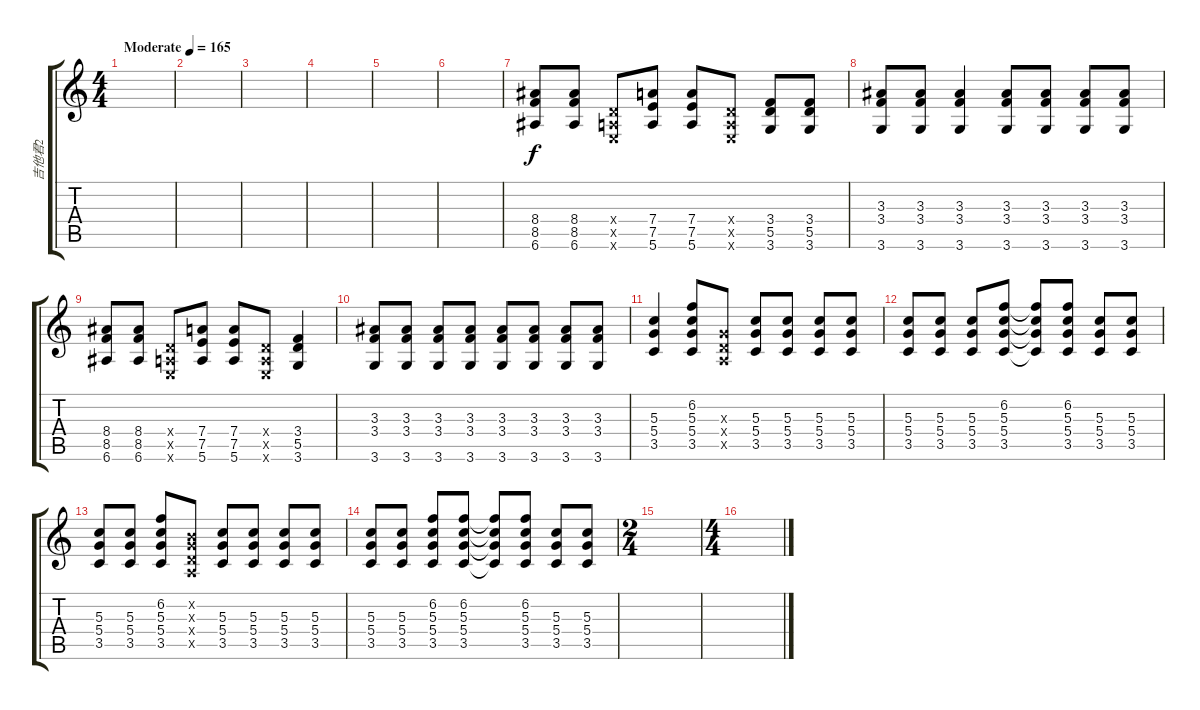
\track ("吉他君2" "吉他君2") {instrument acousticguitarsteel}
\staff {score tabs}
\tuning (E4 B3 G3 D3 A2 E2) {hide}
\ts (4 4)
\tempo (165 "Moderate")
\clef g2
\ks c
|
|
|
|
|
|
(8.4 8.5 6.6).8 (8.4 8.5 6.6).8 (0.4{x} 0.5{x} 0.6{x}).8 (7.4 7.5 5.6).8 (7.4 7.5 5.6).8 (0.4{x} 0.5{x} 0.6{x}).8 (3.4 5.5 3.6).8 (3.4 5.5 3.6).8 |
(3.3 3.4 3.6).8 (3.3 3.4 3.6).8 (3.3 3.4 3.6).4 (3.3 3.4 3.6).8 (3.3 3.4 3.6).8 (3.3 3.4 3.6).8 (3.3 3.4 3.6).8 |
(8.4 8.5 6.6).8 (8.4 8.5 6.6).8 (0.4{x} 0.5{x} 0.6{x}).8 (7.4 7.5 5.6).8 (7.4 7.5 5.6).8 (0.4{x} 0.5{x} 0.6{x}).8 (3.4 5.5 3.6).4 |
(3.3 3.4 3.6).8 (3.3 3.4 3.6).8 (3.3 3.4 3.6).8 (3.3 3.4 3.6).8 (3.3 3.4 3.6).8 (3.3 3.4 3.6).8 (3.3 3.4 3.6).8 (3.3 3.4 3.6).8 |
(5.3 5.4 3.5).4 (6.2 5.3 5.4 3.5).8 (0.3{x} 0.4{x} 0.5{x}).8 (5.3 5.4 3.5).8 (5.3 5.4 3.5).8 (5.3 5.4 3.5).8 (5.3 5.4 3.5).8 |
(5.3 5.4 3.5).8 (5.3 5.4 3.5).8 (5.3 5.4 3.5).8 (6.2 5.3 5.4 3.5).8 (6.2{t} 5.3{t} 5.4{t} 3.5{t}).8 (6.2 5.3 5.4 3.5).8 (5.3 5.4 3.5).8 (5.3 5.4 3.5).8 |
(5.3 5.4 3.5).8 (5.3 5.4 3.5).8 (6.2 5.3 5.4 3.5).8 (0.2{x} 0.3{x} 0.4{x} 0.5{x}).8 (5.3 5.4 3.5).8 (5.3 5.4 3.5).8 (5.3 5.4 3.5).8 (5.3 5.4 3.5).8 |
(5.3 5.4 3.5).8 (5.3 5.4 3.5).8 (6.2 5.3 5.4 3.5).8 (6.2 5.3 5.4 3.5).8 (6.2{t} 5.3{t} 5.4{t} 3.5{t}).8 (6.2 5.3 5.4 3.5).8 (5.3 5.4 3.5).8 (5.3 5.4 3.5).8 |
\ts (2 4)
|
\ts (4 4)
